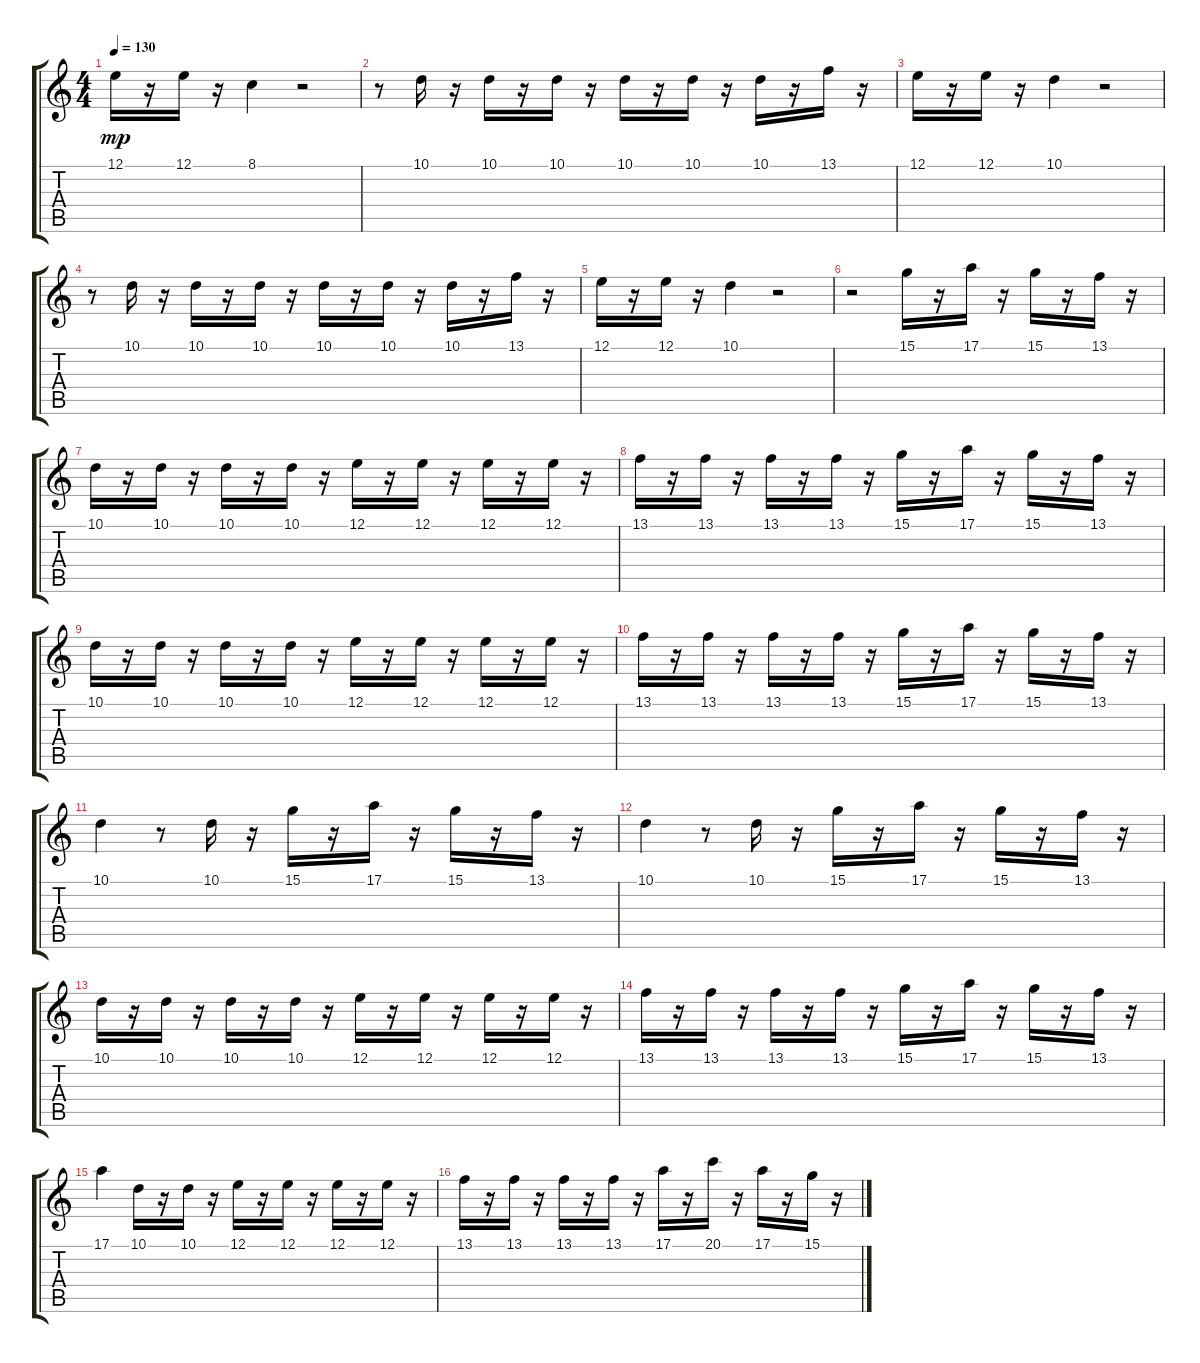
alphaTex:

\track "" {instrument acousticgrandpiano}
\staff {score tabs}
\tuning (E4 B3 G3 D3 A2 E2) {hide}
\ts (4 4)
\tempo 130
\clef g2
\ks c
12.1.16{dy mp} r.16 12.1.16 r.16 8.1.4 r.2 |
r.8 10.1.16 r.16 10.1.16 r.16 10.1.16 r.16 10.1.16 r.16 10.1.16 r.16 10.1.16 r.16 13.1.16 r.16 |
12.1.16 r.16 12.1.16 r.16 10.1.4 r.2 |
r.8 10.1.16 r.16 10.1.16 r.16 10.1.16 r.16 10.1.16 r.16 10.1.16 r.16 10.1.16 r.16 13.1.16 r.16 |
12.1.16 r.16 12.1.16 r.16 10.1.4 r.2 |
r.2 15.1.16 r.16 17.1.16 r.16 15.1.16 r.16 13.1.16 r.16 |
10.1.16 r.16 10.1.16 r.16 10.1.16 r.16 10.1.16 r.16 12.1.16 r.16 12.1.16 r.16 12.1.16 r.16 12.1.16 r.16 |
13.1.16 r.16 13.1.16 r.16 13.1.16 r.16 13.1.16 r.16 15.1.16 r.16 17.1.16 r.16 15.1.16 r.16 13.1.16 r.16 |
10.1.16 r.16 10.1.16 r.16 10.1.16 r.16 10.1.16 r.16 12.1.16 r.16 12.1.16 r.16 12.1.16 r.16 12.1.16 r.16 |
13.1.16 r.16 13.1.16 r.16 13.1.16 r.16 13.1.16 r.16 15.1.16 r.16 17.1.16 r.16 15.1.16 r.16 13.1.16 r.16 |
10.1.4 r.8 10.1.16 r.16 15.1.16 r.16 17.1.16 r.16 15.1.16 r.16 13.1.16 r.16 |
10.1.4 r.8 10.1.16 r.16 15.1.16 r.16 17.1.16 r.16 15.1.16 r.16 13.1.16 r.16 |
10.1.16 r.16 10.1.16 r.16 10.1.16 r.16 10.1.16 r.16 12.1.16 r.16 12.1.16 r.16 12.1.16 r.16 12.1.16 r.16 |
13.1.16 r.16 13.1.16 r.16 13.1.16 r.16 13.1.16 r.16 15.1.16 r.16 17.1.16 r.16 15.1.16 r.16 13.1.16 r.16 |
17.1.4 10.1.16 r.16 10.1.16 r.16 12.1.16 r.16 12.1.16 r.16 12.1.16 r.16 12.1.16 r.16 |
13.1.16 r.16 13.1.16 r.16 13.1.16 r.16 13.1.16 r.16 17.1.16 r.16 20.1.16 r.16 17.1.16 r.16 15.1.16 r.16
